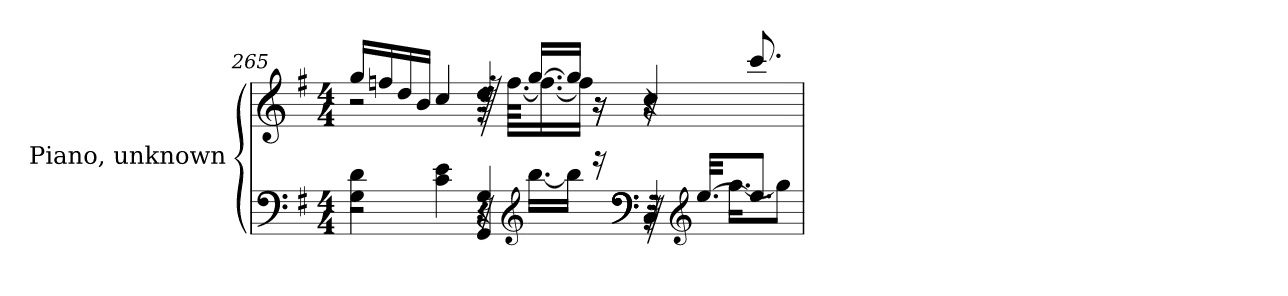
**kern	**kern
*part1	*part1
*staff2	*staff1
*I"Piano, unknown	*
*I'Pno.	*
!!LO:LB:g=z
*clefF4	*clefG2
*k[f#]	*k[f#]
*M4/4	*M4/4
=265	=265
*^	*^
*	*^	*	*^
2r	4G\ 4d\	2r	16gg/LL	2r	2r
.	.	.	16ffn/	.	.
.	.	.	16dd/	.	.
.	.	.	16b/JJ	.	.
.	4c\ 4e\	.	4cc/	.	.
4r	32r	4GG/ 4G/	32r	128r	4dd/
.	.	.	.	[64.ff\KKLL	.
*clefG2	*	*	*	*	*
.	[16.bb\LL	.	[16.gg/LL	16.ff\_	.
.	16bb\JJ]	.	16gg/JJ]	16ff\JJ]	.
.	16r	.	16r	16r	.
*clefF4	*	*	*	*	*
64r	32r	4C/	16r	4r	4cc/
*clefG2	*	*	*	*	*
[32.ee/KKL	.	.	.	.	.
.	[16.gg\KL	.	.	.	.
8.ee/J]	.	.	8.ccc/	.	.
.	8gg\J]	.	.	.	.
*v	*v	*v	*	*	*
*	*v	*v	*v
=	=
*-	*-
